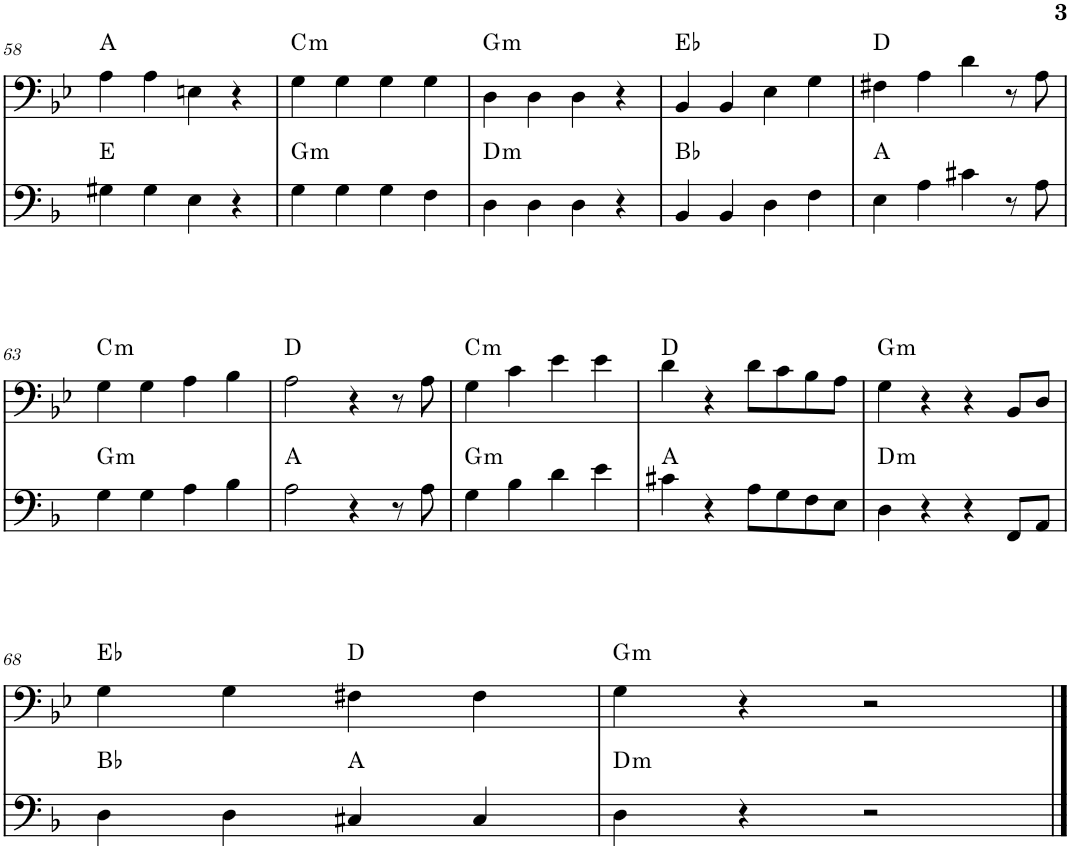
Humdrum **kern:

**kern	**harte	**kern	**harte
*part2	*part2	*part1	*part1
*staff2	*	*staff1	*
*I"Piano	*	*I"Piano, melodija	*
*I'Pno	*	*I'Pno	*
!!LO:PB:g=z
*clefF4	*	*clefF4	*
*Trd-3c-5	*	*	*
*k[b-]	*	*k[b-e-]	*
*M4/4	*	*M4/4	*
=58	=58	=58	=58
4G#X\	E:maj	4A\	A:maj
4G#\	.	4A\	.
4E\	.	4En\	.
4r	.	4r	.
=59	=59	=59	=59
!	!LO:H:kt=m	!	!LO:H:kt=m
4G\	G:min	4G\	C:min
4G\	.	4G\	.
4G\	.	4G\	.
4F\	.	4G\	.
=60	=60	=60	=60
!	!LO:H:kt=m	!	!LO:H:kt=m
4D\	D:min	4D\	G:min
4D\	.	4D\	.
4D\	.	4D\	.
4r	.	4r	.
=61	=61	=61	=61
4BB-/	Bb:maj	4BB-/	Eb:maj
4BB-/	.	4BB-/	.
4D\	.	4E-\	.
4F\	.	4G\	.
=62	=62	=62	=62
4E\	A:maj	4F#X\	D:maj
4A\	.	4A\	.
4c#X\	.	4d\	.
8r	.	8r	.
8A\	.	8A\	.
!!LO:LB:g=z
=63	=63	=63	=63
!	!LO:H:kt=m	!	!LO:H:kt=m
4G\	G:min	4G\	C:min
4G\	.	4G\	.
4A\	.	4A\	.
4B-\	.	4B-\	.
=64	=64	=64	=64
2A\	A:maj	2A\	D:maj
4r	.	4r	.
8r	.	8r	.
8A\	.	8A\	.
=65	=65	=65	=65
!	!LO:H:kt=m	!	!LO:H:kt=m
4G\	G:min	4G\	C:min
4B-\	.	4c\	.
4d\	.	4e-\	.
4e\	.	4e-\	.
=66	=66	=66	=66
4c#X\	A:maj	4d\	D:maj
4r	.	4r	.
8A\L	.	8d\L	.
8G\	.	8c\	.
8F\	.	8B-\	.
8E\J	.	8A\J	.
=67	=67	=67	=67
!	!LO:H:kt=m	!	!LO:H:kt=m
4D\	D:min	4G\	G:min
4r	.	4r	.
4r	.	4r	.
8FF/L	.	8BB-/L	.
8AA/J	.	8D/J	.
!!LO:LB:g=z
=68	=68	=68	=68
4D\	Bb:maj	4G\	Eb:maj
4D\	.	4G\	.
4C#X/	A:maj	4F#X\	D:maj
4C#/	.	4F#\	.
=69	=69	=69	=69
!	!LO:H:kt=m	!	!LO:H:kt=m
4D\	D:min	4G\	G:min
4r	.	4r	.
2r	.	2r	.
==	==	==	==
*-	*-	*-	*-
